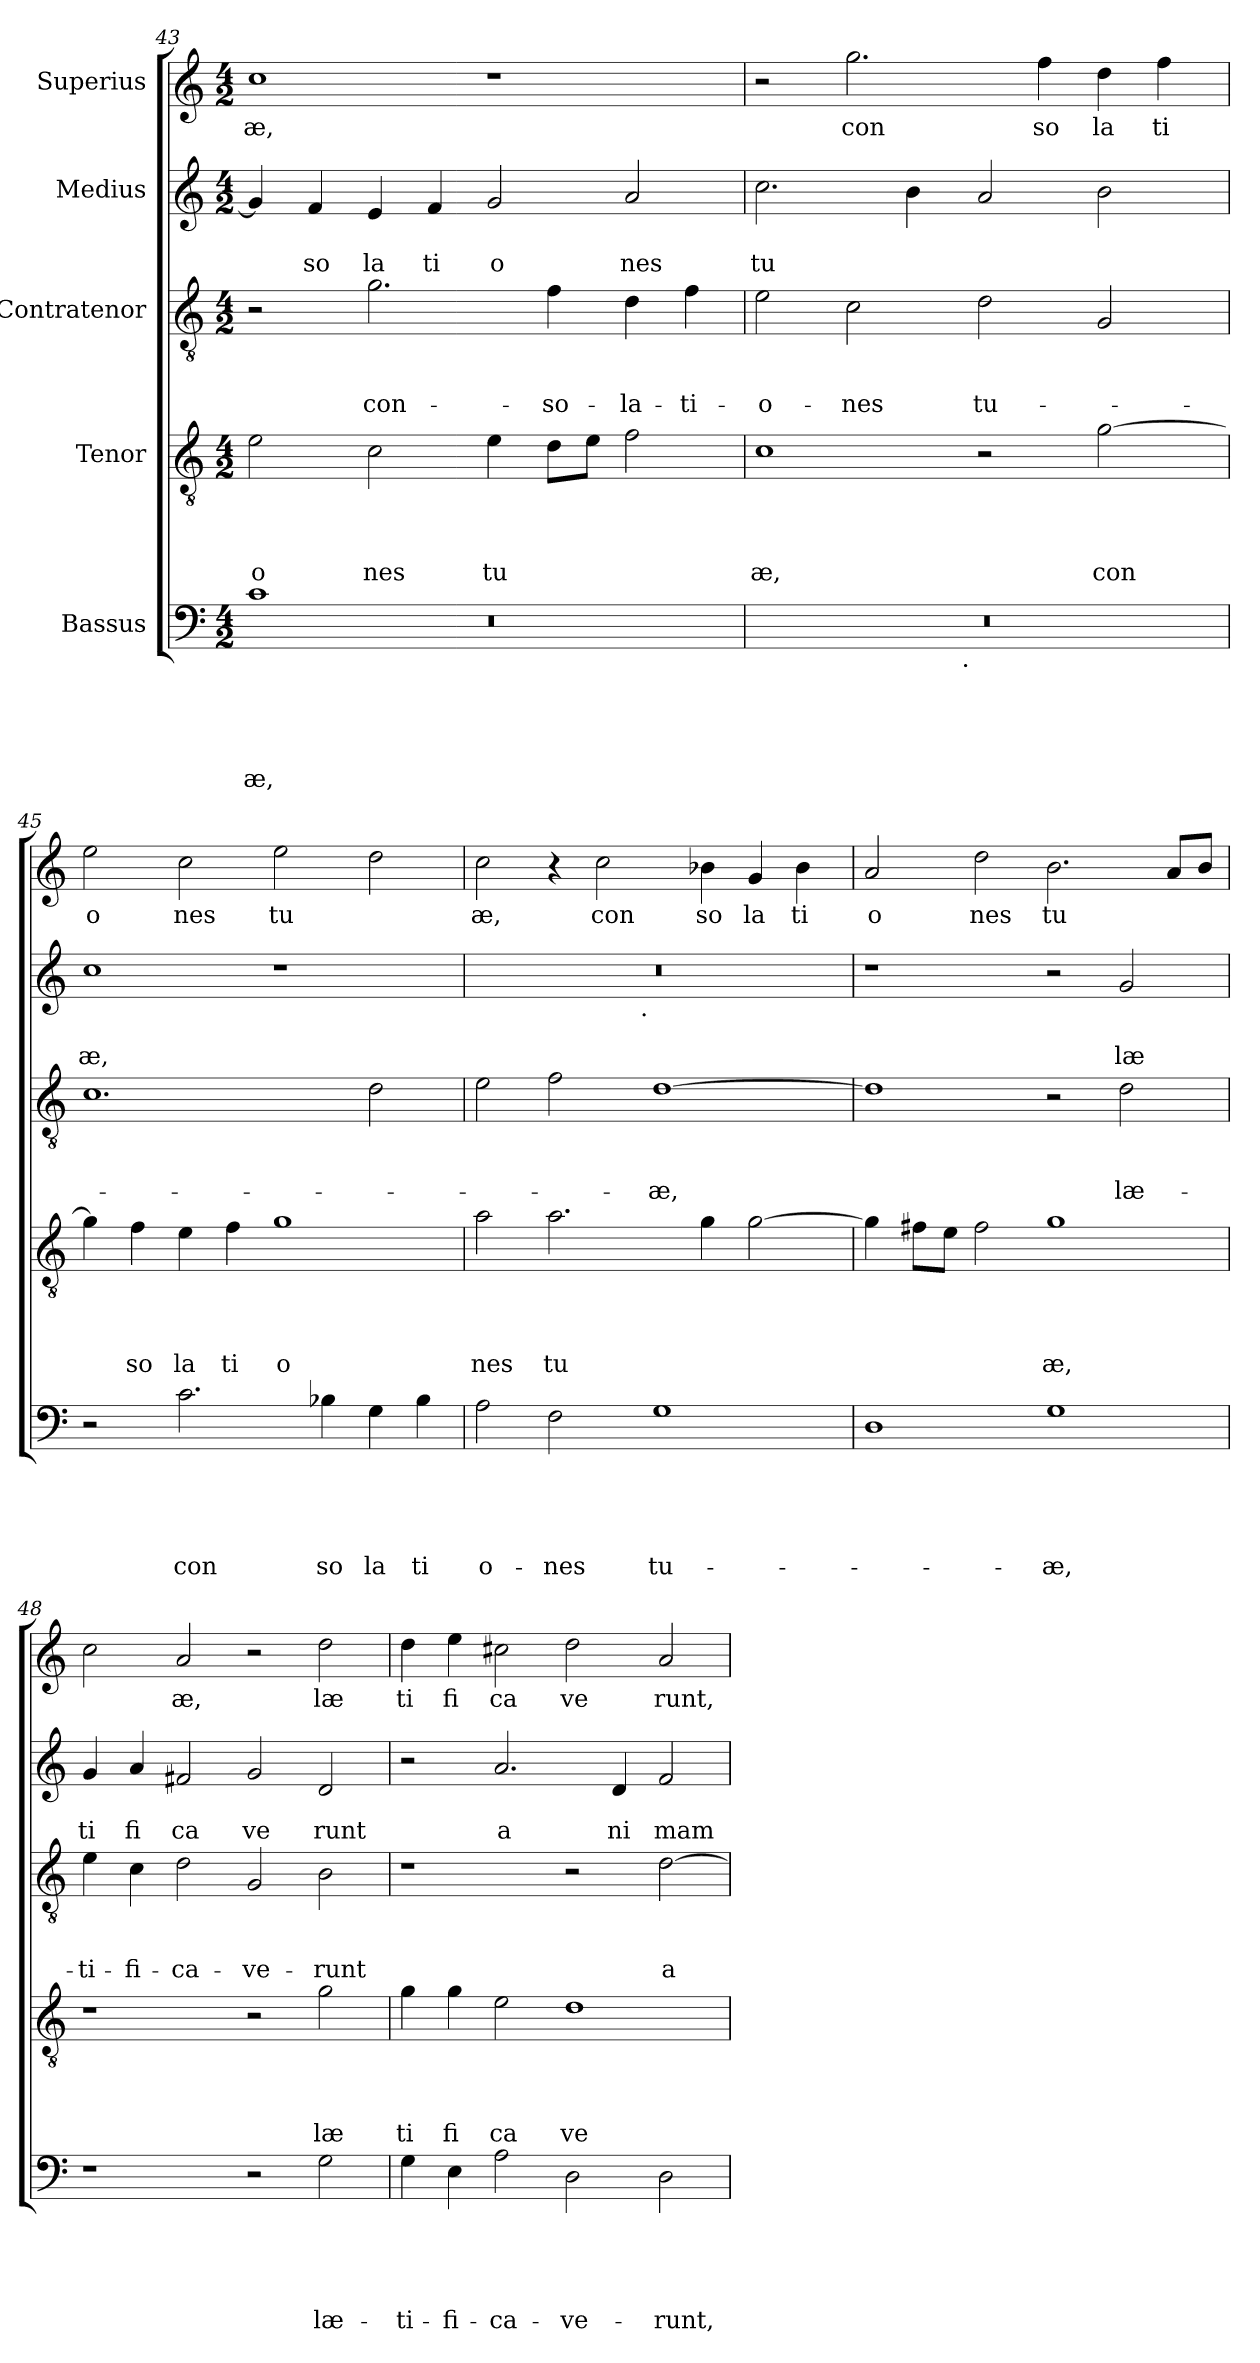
**kern	**text	**text	**text	**text	**text	**kern	**text	**text	**text	**text	**kern	**text	**text	**text	**kern	**text	**text	**kern	**text
*part5	*part5	*part5	*part5	*part5	*part5	*part4	*part4	*part4	*part4	*part4	*part3	*part3	*part3	*part3	*part2	*part2	*part2	*part1	*part1
*staff5	*staff5	*staff5	*staff5	*staff5	*staff5	*staff4	*staff4	*staff4	*staff4	*staff4	*staff3	*staff3	*staff3	*staff3	*staff2	*staff2	*staff2	*staff1	*staff1
*I"Bassus	*	*	*	*	*	*I"Tenor	*	*	*	*	*I"Contratenor	*	*	*	*I"Medius	*	*	*I"Superius	*
*clefF4	*	*	*	*	*	*clefGv2	*	*	*	*	*clefGv2	*	*	*	*clefG2	*	*	*clefG2	*
*k[]	*	*	*	*	*	*k[]	*	*	*	*	*k[]	*	*	*	*k[]	*	*	*k[]	*
*C:	*	*	*	*	*	*C:	*	*	*	*	*C:	*	*	*	*C:	*	*	*C:	*
*M4/2	*	*	*	*	*	*M4/2	*	*	*	*	*M4/2	*	*	*	*M4/2	*	*	*M4/2	*
=43	=43	=43	=43	=43	=43	=43	=43	=43	=43	=43	=43	=43	=43	=43	=43	=43	=43	=43	=43
*^	*	*	*	*	*	*	*	*	*	*	*	*	*	*	*	*	*	*	*
*	*^	*	*	*	*	*	*	*	*	*	*	*	*	*	*	*	*	*	*	*
!	!	!LO:N:vis=1	!	!	!	!	!LO:LY:b	!	!	!	!	!LO:LY:b	!	!	!	!	!	!	!	!	!LO:LY:b
0ryy	1c	0r	.	.	.	.	æ,	2e\	.	.	.	o	2r	.	.	.	4g/]	.	.	1cc	æ,
!	!	!	!	!	!	!	!	!	!	!	!	!	!	!	!	!	!	!	!LO:LY:b	!	!
.	.	.	.	.	.	.	.	.	.	.	.	.	.	.	.	.	4f/	.	so	.	.
!	!	!	!	!	!	!	!	!	!	!	!	!LO:LY:b	!	!	!	!LO:LY:b	!	!	!LO:LY:b	!	!
.	.	.	.	.	.	.	.	2c\	.	.	.	nes	2.g\	.	.	con-	4e/	.	la	.	.
!	!	!	!	!	!	!	!	!	!	!	!	!	!	!	!	!	!	!	!LO:LY:b	!	!
.	.	.	.	.	.	.	.	.	.	.	.	.	.	.	.	.	4f/	.	ti	.	.
!	!	!	!	!	!	!	!	!	!	!	!	!LO:LY:b	!	!	!	!	!	!	!LO:LY:b	!	!
.	1ryy	.	.	.	.	.	.	4e\	.	.	.	tu	.	.	.	.	2g/	.	o	1r	.
!	!	!	!	!	!	!	!	!	!	!	!	!	!	!	!	!LO:LY:b	!	!	!	!	!
.	.	.	.	.	.	.	.	8d\L	.	.	.	.	4f\	.	.	-so-	.	.	.	.	.
.	.	.	.	.	.	.	.	8e\J	.	.	.	.	.	.	.	.	.	.	.	.	.
!	!	!	!	!	!	!	!	!	!	!	!	!	!	!	!	!LO:LY:b	!	!	!LO:LY:b	!	!
.	.	.	.	.	.	.	.	2f\	.	.	.	.	4d\	.	.	-la-	2a/	.	nes	.	.
!	!	!	!	!	!	!	!	!	!	!	!	!	!	!	!	!LO:LY:b	!	!	!	!	!
.	.	.	.	.	.	.	.	.	.	.	.	.	4f\	.	.	-ti-	.	.	.	.	.
*v	*v	*v	*	*	*	*	*	*	*	*	*	*	*	*	*	*	*	*	*	*	*
=44	=44	=44	=44	=44	=44	=44	=44	=44	=44	=44	=44	=44	=44	=44	=44	=44	=44	=44	=44
!	!	!	!	!	!	!	!	!	!	!LO:LY:b	!	!	!	!LO:LY:b	!	!	!LO:LY:b	!	!
*^	*	*	*	*	*	*	*	*	*	*	*	*	*	*	*	*	*	*	*
0r	2ryy	.	.	.	.	.	1c	.	.	.	æ,	2e\	.	.	-o-	2.cc\	.	tu	2r	.
!	!	!	!	!	!	!	!	!	!	!	!	!	!	!	!LO:LY:b	!	!	!	!	!LO:LY:b
.	4...ryy	.	.	.	.	.	.	.	.	.	.	2c\	.	.	-nes	.	.	.	2.gg\	con
.	.	.	.	.	.	.	.	.	.	.	.	.	.	.	.	4b\	.	.	.	.
!	!LO:TX:b:t=.	!	!	!	!	!	!	!	!	!	!	!	!	!	!	!	!	!	!	!
.	1ryy	.	.	.	.	.	.	.	.	.	.	.	.	.	.	.	.	.	.	.
!	!	!	!	!	!	!	!	!	!	!	!	!	!	!	!LO:LY:b	!	!	!	!	!
.	.	.	.	.	.	.	2r	.	.	.	.	2d\	.	.	tu-	2a/	.	.	.	.
!	!	!	!	!	!	!	!	!	!	!	!	!	!	!	!	!	!	!	!	!LO:LY:b
.	.	.	.	.	.	.	.	.	.	.	.	.	.	.	.	.	.	.	4ff\	so
!	!	!	!	!	!	!	!	!	!	!	!LO:LY:b	!	!	!	!	!	!	!	!	!LO:LY:b
.	.	.	.	.	.	.	[>2g\	.	.	.	con	2G/	.	.	.	2b\	.	.	4dd\	la
!	!	!	!	!	!	!	!	!	!	!	!	!	!	!	!	!	!	!	!	!LO:LY:b
.	.	.	.	.	.	.	.	.	.	.	.	.	.	.	.	.	.	.	4ff\	ti
.	32ryy	.	.	.	.	.	.	.	.	.	.	.	.	.	.	.	.	.	.	.
=45	=45	=45	=45	=45	=45	=45	=45	=45	=45	=45	=45	=45	=45	=45	=45	=45	=45	=45	=45	=45
!	!	!	!	!	!	!	!	!	!	!	!	!	!	!	!	!	!	!LO:LY:b	!	!LO:LY:b
*v	*v	*	*	*	*	*	*	*	*	*	*	*	*	*	*	*	*	*	*	*
2r	.	.	.	.	.	4g\]	.	.	.	.	1.c	.	.	.	1cc	.	æ,	2ee\	o
!	!	!	!	!	!	!	!	!	!	!LO:LY:b	!	!	!	!	!	!	!	!	!
.	.	.	.	.	.	4f\	.	.	.	so	.	.	.	.	.	.	.	.	.
!	!	!	!	!	!LO:LY:b	!	!	!	!	!LO:LY:b	!	!	!	!	!	!	!	!	!LO:LY:b
2.c\	.	.	.	.	con	4e\	.	.	.	la	.	.	.	.	.	.	.	2cc\	nes
!	!	!	!	!	!	!	!	!	!	!LO:LY:b	!	!	!	!	!	!	!	!	!
.	.	.	.	.	.	4f\	.	.	.	ti	.	.	.	.	.	.	.	.	.
!	!	!	!	!	!	!	!	!	!	!LO:LY:b	!	!	!	!	!	!	!	!	!LO:LY:b
.	.	.	.	.	.	1g	.	.	.	o	.	.	.	.	1r	.	.	2ee\	tu
!	!	!	!	!	!LO:LY:b	!	!	!	!	!	!	!	!	!	!	!	!	!	!
4B-X\	.	.	.	.	so	.	.	.	.	.	.	.	.	.	.	.	.	.	.
!	!	!	!	!	!LO:LY:b	!	!	!	!	!	!	!	!	!	!	!	!	!	!
4G\	.	.	.	.	la	.	.	.	.	.	2d\	.	.	.	.	.	.	2dd\	.
!	!	!	!	!	!LO:LY:b	!	!	!	!	!	!	!	!	!	!	!	!	!	!
4B-\	.	.	.	.	ti	.	.	.	.	.	.	.	.	.	.	.	.	.	.
!!LO:PB:g=z
=46	=46	=46	=46	=46	=46	=46	=46	=46	=46	=46	=46	=46	=46	=46	=46	=46	=46	=46	=46
!	!	!	!	!	!LO:LY:b	!	!	!	!	!LO:LY:b	!	!	!	!	!	!	!	!	!LO:LY:b
*	*	*	*	*	*	*	*	*	*	*	*	*	*	*	*^	*	*	*	*
2A\	.	.	.	.	o-	2a\	.	.	.	nes	2e\	.	.	.	0r	2ryy	.	.	2cc\	æ,
!	!	!	!	!	!LO:LY:b	!	!	!	!	!LO:LY:b	!	!	!	!	!	!	!	!	!	!
2F\	.	.	.	.	-nes	2.a\	.	.	.	tu	2f\	.	.	.	.	4...ryy	.	.	4r	.
!	!	!	!	!	!	!	!	!	!	!	!	!	!	!	!	!	!	!	!	!LO:LY:b
.	.	.	.	.	.	.	.	.	.	.	.	.	.	.	.	.	.	.	2cc\	con
!	!	!	!	!	!	!	!	!	!	!	!	!	!	!	!	!LO:TX:b:t=.	!	!	!	!
.	.	.	.	.	.	.	.	.	.	.	.	.	.	.	.	1ryy	.	.	.	.
!	!	!	!	!	!LO:LY:b	!	!	!	!	!	!	!	!	!LO:LY:b	!	!	!	!	!	!
1G	.	.	.	.	tu-	.	.	.	.	.	[>1d	.	.	-æ,	.	.	.	.	.	.
!	!	!	!	!	!	!	!	!	!	!	!	!	!	!	!	!	!	!	!	!LO:LY:b
.	.	.	.	.	.	4g\	.	.	.	.	.	.	.	.	.	.	.	.	4b-X\	so
!	!	!	!	!	!	!	!	!	!	!	!	!	!	!	!	!	!	!	!	!LO:LY:b
.	.	.	.	.	.	[>2g\	.	.	.	.	.	.	.	.	.	.	.	.	4g/	la
!	!	!	!	!	!	!	!	!	!	!	!	!	!	!	!	!	!	!	!	!LO:LY:b
.	.	.	.	.	.	.	.	.	.	.	.	.	.	.	.	.	.	.	4b-\	ti
.	.	.	.	.	.	.	.	.	.	.	.	.	.	.	.	32ryy	.	.	.	.
=47	=47	=47	=47	=47	=47	=47	=47	=47	=47	=47	=47	=47	=47	=47	=47	=47	=47	=47	=47	=47
!	!	!	!	!	!	!	!	!	!	!	!	!	!	!	!	!	!	!	!	!LO:LY:b
*	*	*	*	*	*	*	*	*	*	*	*	*	*	*	*v	*v	*	*	*	*
1D	.	.	.	.	.	4g\]	.	.	.	.	1d]	.	.	.	1r	.	.	2a/	o
.	.	.	.	.	.	8f#X\L	.	.	.	.	.	.	.	.	.	.	.	.	.
.	.	.	.	.	.	8e\J	.	.	.	.	.	.	.	.	.	.	.	.	.
!	!	!	!	!	!	!	!	!	!	!	!	!	!	!	!	!	!	!	!LO:LY:b
.	.	.	.	.	.	2f#\	.	.	.	.	.	.	.	.	.	.	.	2dd\	nes
!	!	!	!	!	!LO:LY:b	!	!	!	!	!LO:LY:b	!	!	!	!	!	!	!	!	!LO:LY:b
1G	.	.	.	.	-æ,	1g	.	.	.	æ,	2r	.	.	.	2r	.	.	2.b\	tu
!	!	!	!	!	!	!	!	!	!	!	!	!	!	!LO:LY:b	!	!	!LO:LY:b	!	!
.	.	.	.	.	.	.	.	.	.	.	2d\	.	.	læ-	2g/	.	læ	.	.
.	.	.	.	.	.	.	.	.	.	.	.	.	.	.	.	.	.	8a/L	.
.	.	.	.	.	.	.	.	.	.	.	.	.	.	.	.	.	.	8b/J	.
=48	=48	=48	=48	=48	=48	=48	=48	=48	=48	=48	=48	=48	=48	=48	=48	=48	=48	=48	=48
!	!	!	!	!	!	!	!	!	!	!	!	!	!	!LO:LY:b	!	!	!LO:LY:b	!	!
1r	.	.	.	.	.	1r	.	.	.	.	4e\	.	.	-ti-	4g/	.	ti	2cc\	.
!	!	!	!	!	!	!	!	!	!	!	!	!	!	!LO:LY:b	!	!	!LO:LY:b	!	!
.	.	.	.	.	.	.	.	.	.	.	4c\	.	.	-fi-	4a/	.	fi	.	.
!	!	!	!	!	!	!	!	!	!	!	!	!	!	!LO:LY:b	!	!	!LO:LY:b	!	!LO:LY:b
.	.	.	.	.	.	.	.	.	.	.	2d\	.	.	-ca-	2f#X/	.	ca	2a/	æ,
!	!	!	!	!	!	!	!	!	!	!	!	!	!	!LO:LY:b	!	!	!LO:LY:b	!	!
2r	.	.	.	.	.	2r	.	.	.	.	2G/	.	.	-ve-	2g/	.	ve	2r	.
!	!	!	!	!	!LO:LY:b	!	!	!	!	!LO:LY:b	!	!	!	!LO:LY:b	!	!	!LO:LY:b	!	!LO:LY:b
2G\	.	.	.	.	læ-	2g\	.	.	.	læ	2B\	.	.	-runt	2d/	.	runt	2dd\	læ
=49	=49	=49	=49	=49	=49	=49	=49	=49	=49	=49	=49	=49	=49	=49	=49	=49	=49	=49	=49
!	!	!	!	!	!LO:LY:b	!	!	!	!	!LO:LY:b	!	!	!	!	!	!	!	!	!LO:LY:b
4G\	.	.	.	.	-ti-	4g\	.	.	.	ti	1r	.	.	.	2r	.	.	4dd\	ti
!	!	!	!	!	!LO:LY:b	!	!	!	!	!LO:LY:b	!	!	!	!	!	!	!	!	!LO:LY:b
4E\	.	.	.	.	-fi-	4g\	.	.	.	fi	.	.	.	.	.	.	.	4ee\	fi
!	!	!	!	!	!LO:LY:b	!	!	!	!	!LO:LY:b	!	!	!	!	!	!	!LO:LY:b	!	!LO:LY:b
2A\	.	.	.	.	-ca-	2e\	.	.	.	ca	.	.	.	.	2.a/	.	a	2cc#X\	ca
!	!	!	!	!	!LO:LY:b	!	!	!	!	!LO:LY:b	!	!	!	!	!	!	!	!	!LO:LY:b
2D\	.	.	.	.	-ve-	1d	.	.	.	ve	2r	.	.	.	.	.	.	2dd\	ve
!	!	!	!	!	!	!	!	!	!	!	!	!	!	!	!	!	!LO:LY:b	!	!
.	.	.	.	.	.	.	.	.	.	.	.	.	.	.	4d/	.	ni	.	.
!	!	!	!	!	!LO:LY:b	!	!	!	!	!	!	!	!	!LO:LY:b	!	!	!LO:LY:b	!	!LO:LY:b
2D\	.	.	.	.	-runt,	.	.	.	.	.	[>2d\	.	.	a-	2f/	.	mam	2a/	runt,
=	=	=	=	=	=	=	=	=	=	=	=	=	=	=	=	=	=	=	=
*-	*-	*-	*-	*-	*-	*-	*-	*-	*-	*-	*-	*-	*-	*-	*-	*-	*-	*-	*-
